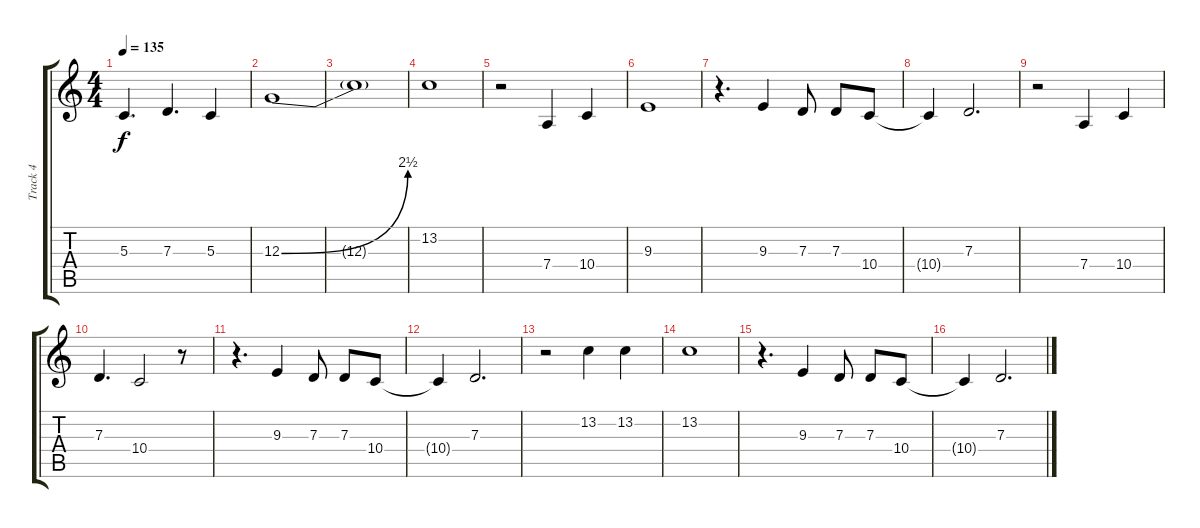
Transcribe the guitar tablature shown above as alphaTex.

\track ("Track 4" "Track 4") {instrument flute}
\staff {score tabs}
\tuning (E4 B3 G3 D3 A2 E2) {hide}
\ts (4 4)
\tempo 135
\clef g2
\ks c
5.3.4{d dy f} 7.3.4{d} 5.3.4 |
12.3{be (bend 0 0 60 10)}.1 |
12.3{t}.1 |
13.2.1 |
r.2 7.4.4 10.4.4 |
9.3.1 |
r.4{d} 9.3.4 7.3.8 7.3.8 10.4.8 |
10.4{t}.4 7.3.2{d} |
r.2 7.4.4 10.4.4 |
7.3.4{d} 10.4.2 r.8 |
r.4{d} 9.3.4 7.3.8 7.3.8 10.4.8 |
10.4{t}.4 7.3.2{d} |
r.2 13.2.4 13.2.4 |
13.2.1 |
r.4{d} 9.3.4 7.3.8 7.3.8 10.4.8 |
10.4{t}.4 7.3.2{d}
